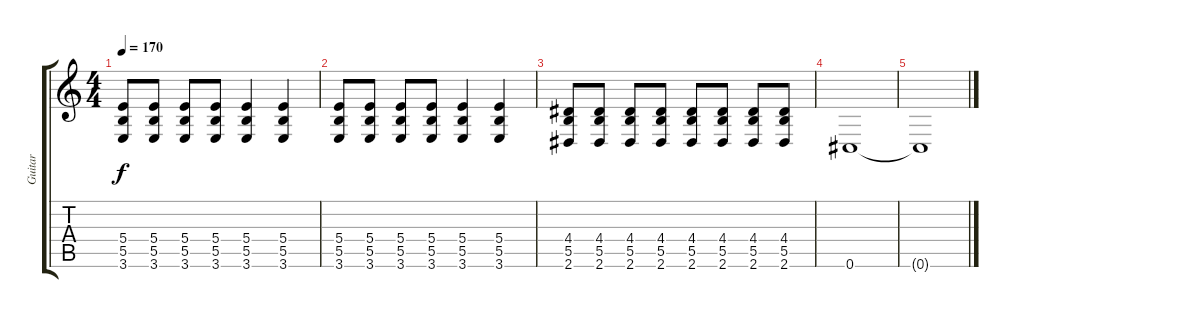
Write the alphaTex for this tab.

\track ("Guitar" "Guitar") {instrument distortionguitar}
\staff {score tabs}
\tuning (Db4 Ab3 E3 B2 Gb2 Db2) {hide}
\ts (4 4)
\tempo 170
\clef g2
\ks c
(5.4 5.5 3.6).8{dy f volume 10 instrument electricguitarclean} (5.4 5.5 3.6).8 (5.4 5.5 3.6).8 (5.4 5.5 3.6).8 (5.4 5.5 3.6).4 (5.4 5.5 3.6).4 |
(5.4 5.5 3.6).8{volume 10 instrument electricguitarclean} (5.4 5.5 3.6).8 (5.4 5.5 3.6).8 (5.4 5.5 3.6).8 (5.4 5.5 3.6).4 (5.4 5.5 3.6).4 |
(4.4 5.5 2.6).8 (4.4 5.5 2.6).8 (4.4 5.5 2.6).8 (4.4 5.5 2.6).8 (4.4 5.5 2.6).8 (4.4 5.5 2.6).8 (4.4 5.5 2.6).8 (4.4 5.5 2.6).8 |
0.6.1 |
0.6{t}.1
